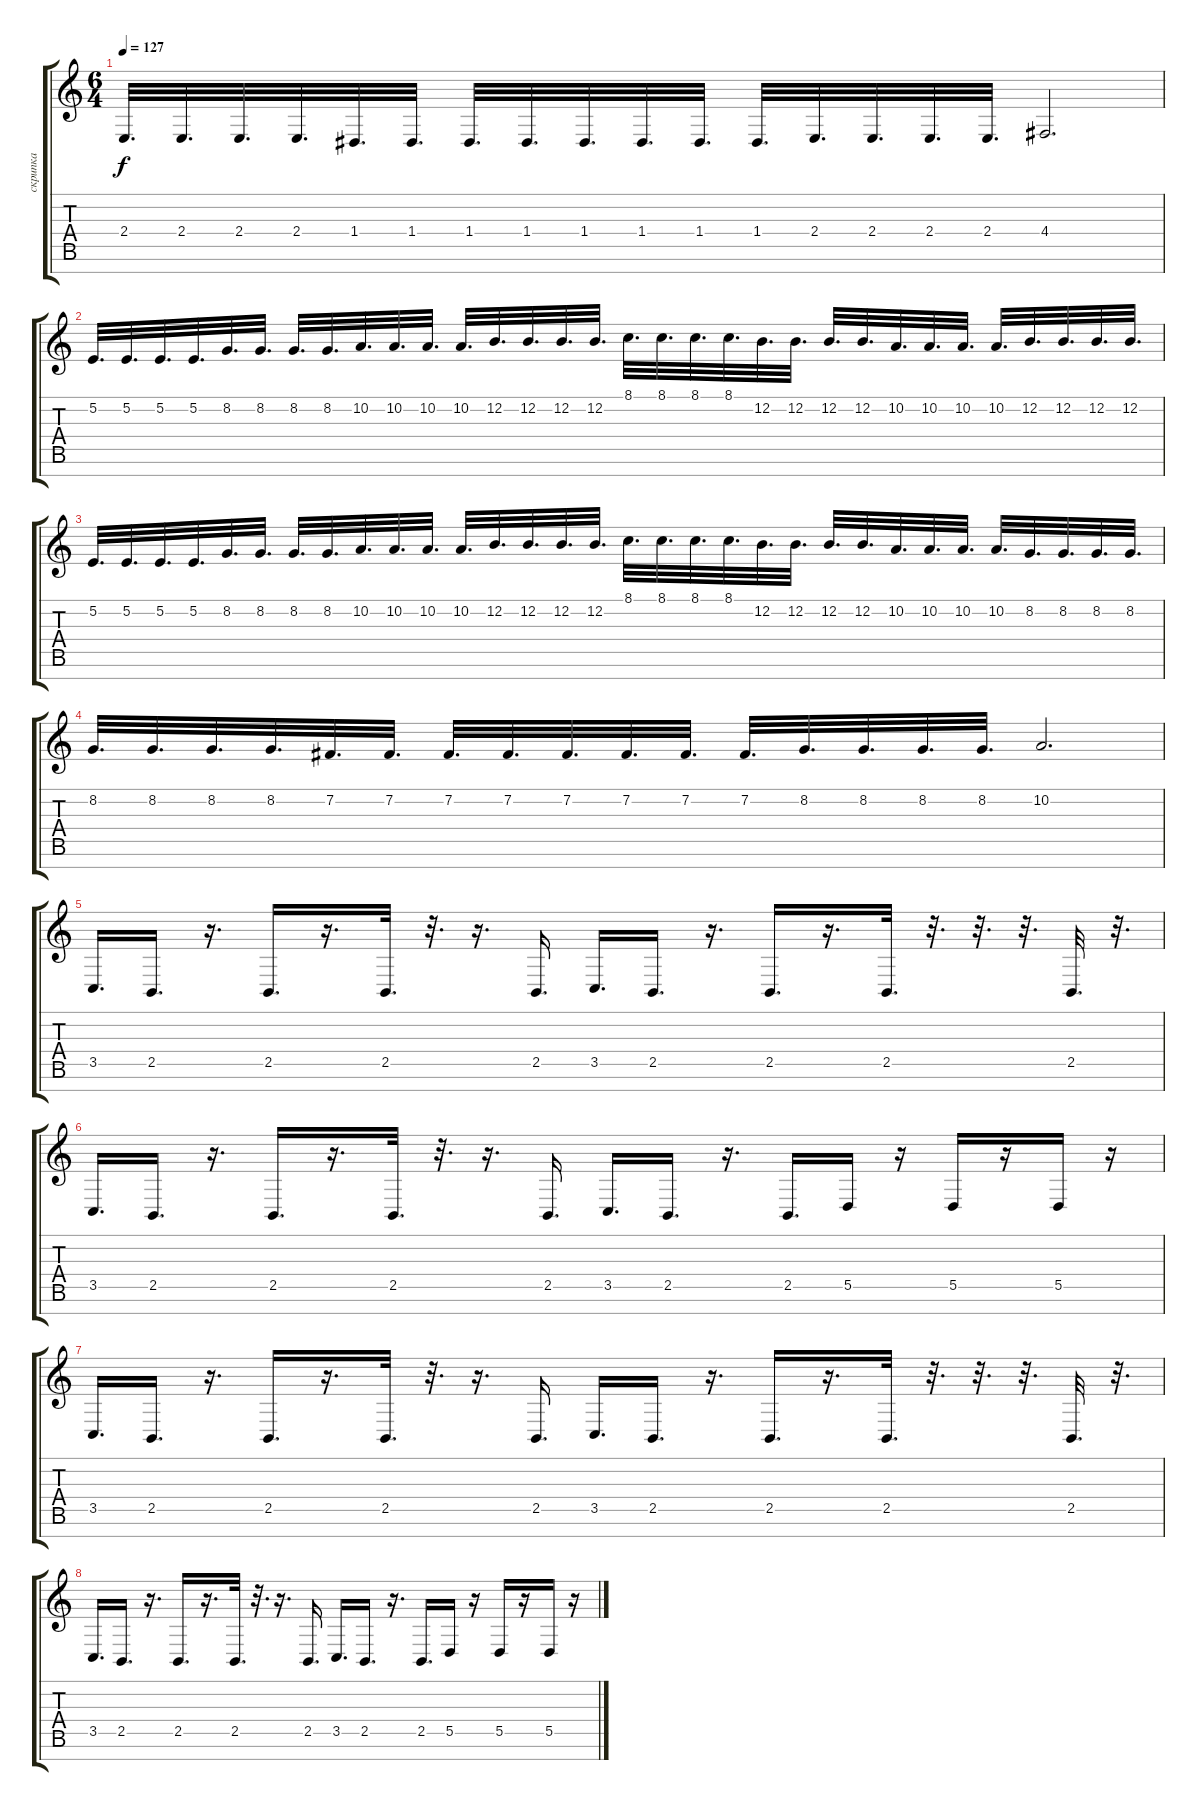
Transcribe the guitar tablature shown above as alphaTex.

\track ("скрипка" "скрипка") {instrument cello}
\staff {score tabs}
\tuning (E4 B3 G3 D3 A2 E2 B1) {hide}
\ts (6 4)
\tempo 127
\clef g2
\ks c
2.4.32{d dy f} 2.4.32{d} 2.4.32{d} 2.4.32{d} 1.4.32{d} 1.4.32{d} 1.4.32{d} 1.4.32{d} 1.4.32{d} 1.4.32{d} 1.4.32{d} 1.4.32{d} 2.4.32{d} 2.4.32{d} 2.4.32{d} 2.4.32{d} 4.4.2{d} |
5.2.32{d} 5.2.32{d} 5.2.32{d} 5.2.32{d} 8.2.32{d} 8.2.32{d} 8.2.32{d} 8.2.32{d} 10.2.32{d} 10.2.32{d} 10.2.32{d} 10.2.32{d} 12.2.32{d} 12.2.32{d} 12.2.32{d} 12.2.32{d} 8.1.32{d} 8.1.32{d} 8.1.32{d} 8.1.32{d} 12.2.32{d} 12.2.32{d} 12.2.32{d} 12.2.32{d} 10.2.32{d} 10.2.32{d} 10.2.32{d} 10.2.32{d} 12.2.32{d} 12.2.32{d} 12.2.32{d} 12.2.32{d} |
5.2.32{d} 5.2.32{d} 5.2.32{d} 5.2.32{d} 8.2.32{d} 8.2.32{d} 8.2.32{d} 8.2.32{d} 10.2.32{d} 10.2.32{d} 10.2.32{d} 10.2.32{d} 12.2.32{d} 12.2.32{d} 12.2.32{d} 12.2.32{d} 8.1.32{d} 8.1.32{d} 8.1.32{d} 8.1.32{d} 12.2.32{d} 12.2.32{d} 12.2.32{d} 12.2.32{d} 10.2.32{d} 10.2.32{d} 10.2.32{d} 10.2.32{d} 8.2.32{d} 8.2.32{d} 8.2.32{d} 8.2.32{d} |
8.2.32{d} 8.2.32{d} 8.2.32{d} 8.2.32{d} 7.2.32{d} 7.2.32{d} 7.2.32{d} 7.2.32{d} 7.2.32{d} 7.2.32{d} 7.2.32{d} 7.2.32{d} 8.2.32{d} 8.2.32{d} 8.2.32{d} 8.2.32{d} 10.2.2{d} |
3.5.16{d} 2.5.16{d} r.16{d} 2.5.16{d} r.16{d} 2.5.32{d} r.32{d} r.16{d} 2.5.16{d} 3.5.16{d} 2.5.16{d} r.16{d} 2.5.16{d} r.16{d} 2.5.32{d} r.32{d} r.32{d} r.32{d} 2.5.32{d} r.32{d} |
3.5.16{d} 2.5.16{d} r.16{d} 2.5.16{d} r.16{d} 2.5.32{d} r.32{d} r.16{d} 2.5.16{d} 3.5.16{d} 2.5.16{d} r.16{d} 2.5.16{d} 5.5.16 r.16 5.5.16 r.16 5.5.16 r.16 |
3.5.16{d} 2.5.16{d} r.16{d} 2.5.16{d} r.16{d} 2.5.32{d} r.32{d} r.16{d} 2.5.16{d} 3.5.16{d} 2.5.16{d} r.16{d} 2.5.16{d} r.16{d} 2.5.32{d} r.32{d} r.32{d} r.32{d} 2.5.32{d} r.32{d} |
3.5.16{d} 2.5.16{d} r.16{d} 2.5.16{d} r.16{d} 2.5.32{d} r.32{d} r.16{d} 2.5.16{d} 3.5.16{d} 2.5.16{d} r.16{d} 2.5.16{d} 5.5.16 r.16 5.5.16 r.16 5.5.16 r.16
